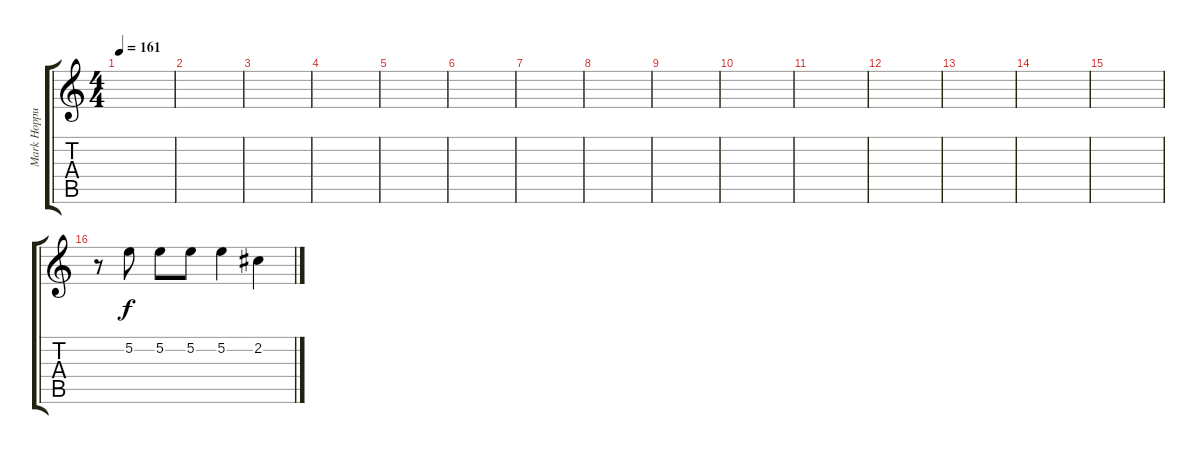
\track ("Mark Hoppus - Vocal" "Mark Hoppu") {instrument lead2sawtooth}
\staff {score tabs}
\tuning (E5 B4 G4 D4 A3 E3) {hide}
\ts (4 4)
\tempo 161
\clef g2
\ks c
|
|
|
|
|
|
|
|
|
|
|
|
|
|
|
r.8{volume 16 balance 0 instrument lead1square} 5.2.8 5.2.8 5.2.8 5.2.4 2.2.4
